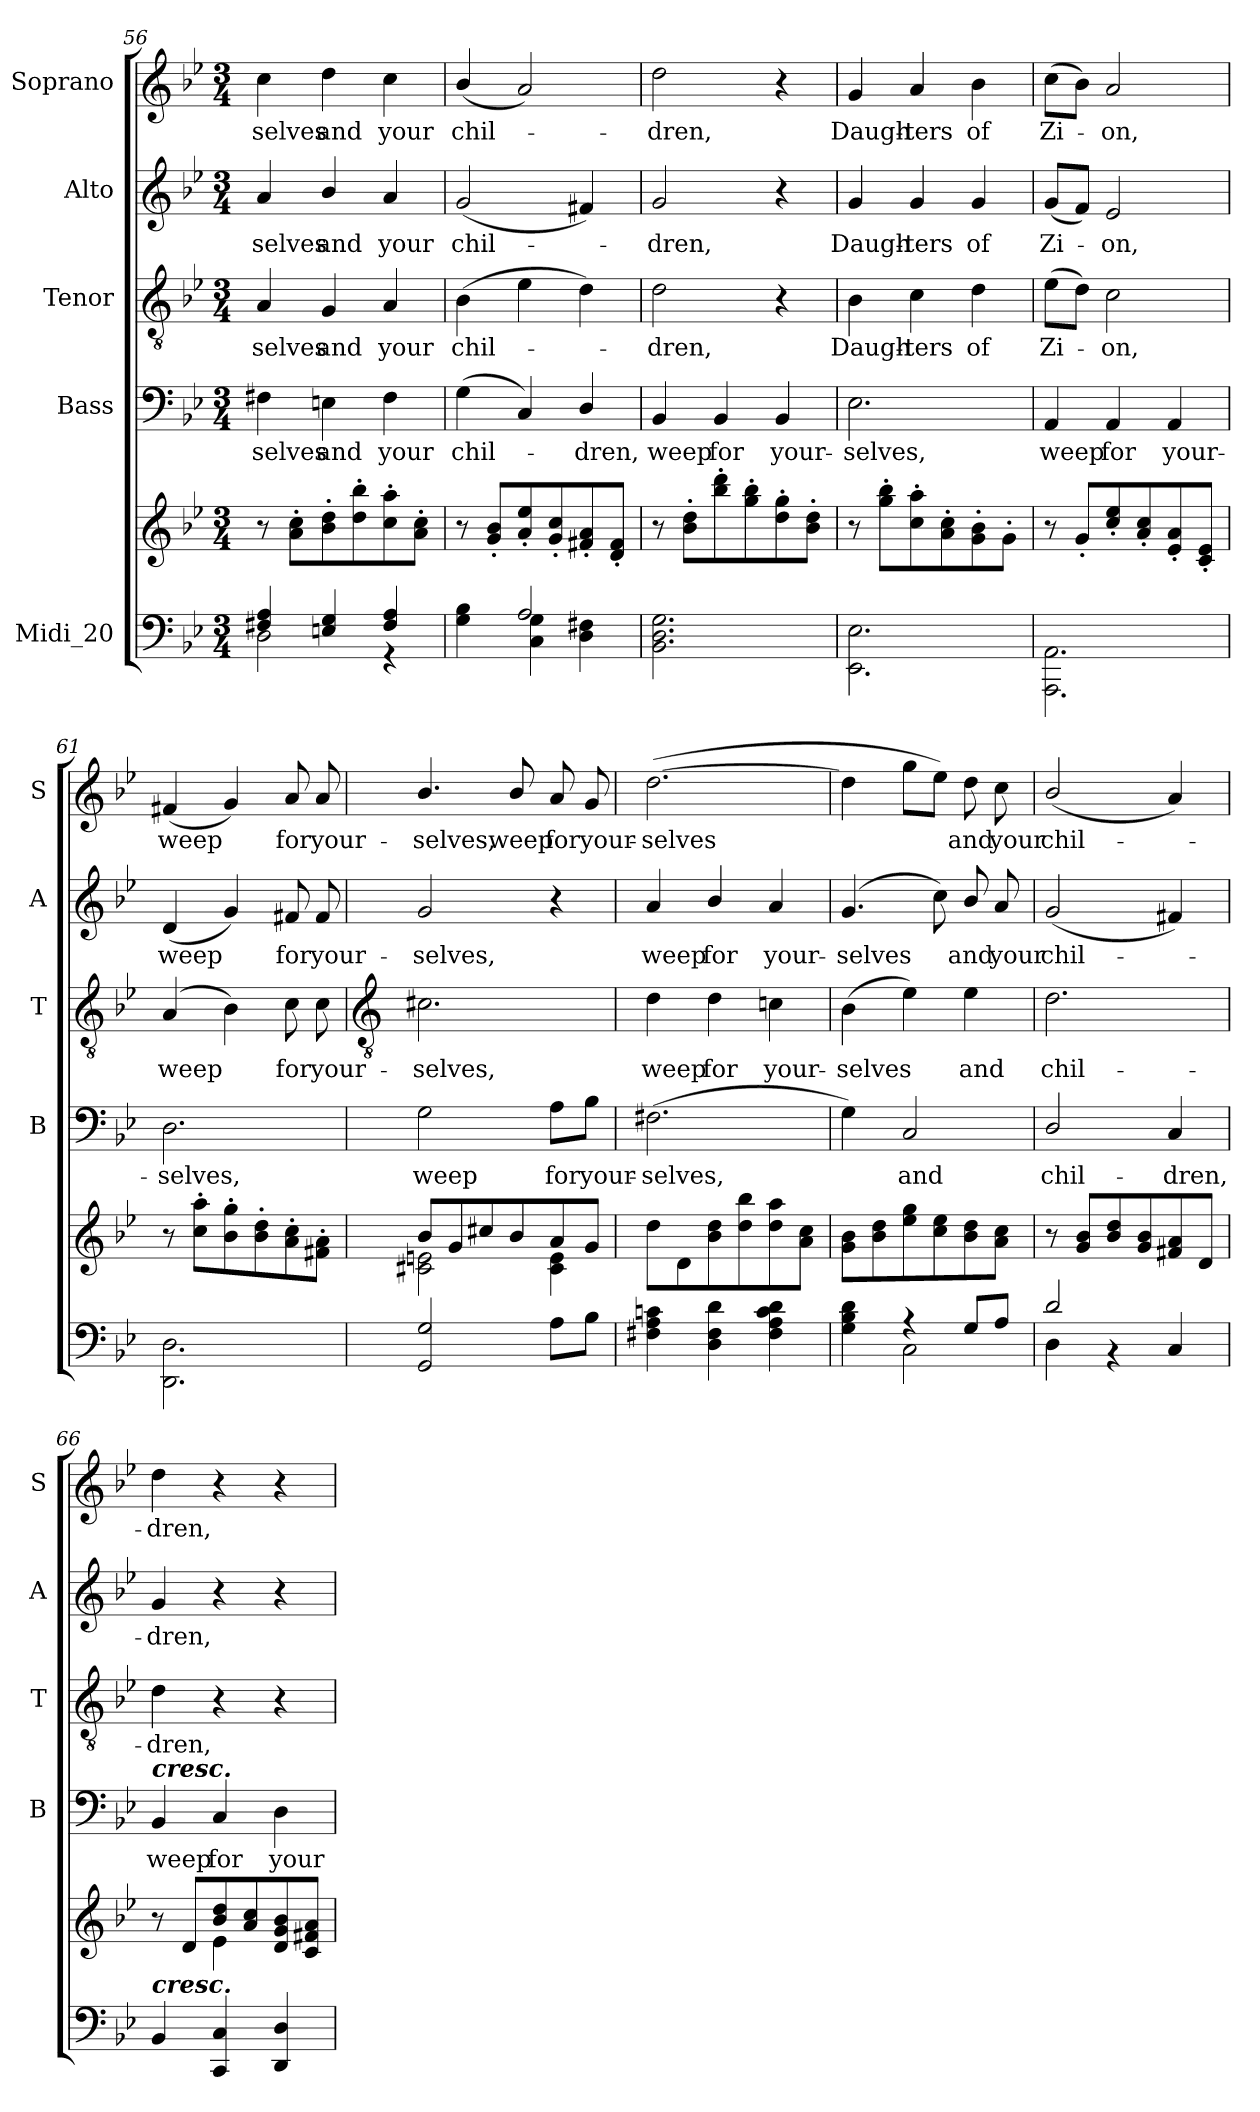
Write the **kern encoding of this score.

**kern	**kern	**kern	**text	**kern	**text	**kern	**text	**kern	**text
*part5	*part5	*part4	*part4	*part3	*part3	*part2	*part2	*part1	*part1
*staff6	*staff5	*staff4	*staff4	*staff3	*staff3	*staff2	*staff2	*staff1	*staff1
*I"Midi_20	*	*I"Bass	*	*I"Tenor	*	*I"Alto	*	*I"Soprano	*
*	*	*I'B	*	*I'T	*	*I'A	*	*I'S	*
!!LO:LB:g=z
*clefF4	*clefG2	*clefF4	*	*clefGv2	*	*clefG2	*	*clefG2	*
*k[b-e-]	*k[b-e-]	*k[b-e-]	*	*k[b-e-]	*	*k[b-e-]	*	*k[b-e-]	*
*B-:	*B-:	*B-:	*	*B-:	*	*B-:	*	*B-:	*
*M3/4	*M3/4	*M3/4	*	*M3/4	*	*M3/4	*	*M3/4	*
=56	=56	=56	=56	=56	=56	=56	=56	=56	=56
*^	*	*	*	*	*	*	*	*	*
!	!	!	!	!LO:LY:b	!	!LO:LY:b	!	!LO:LY:b	!	!LO:LY:b
4F#X/ 4A/	2D	8r	4F#X	-selves	4A	-selves	4a	-selves	4cc	-selves
.	.	8a' 8cc'L	.	.	.	.	.	.	.	.
!	!	!	!	!LO:LY:b	!	!LO:LY:b	!	!LO:LY:b	!	!LO:LY:b
4En/ 4G/	.	8b-' 8dd'	4En	and	4G	and	4b-/	and	4dd	and
.	.	8dd' 8bb-'	.	.	.	.	.	.	.	.
!	!	!	!	!LO:LY:b	!	!LO:LY:b	!	!LO:LY:b	!	!LO:LY:b
4F#/ 4A/	4r	8cc' 8aa'	4F#	your	4A	your	4a	your	4cc	your
.	.	8a' 8cc'J	.	.	.	.	.	.	.	.
=57	=57	=57	=57	=57	=57	=57	=57	=57	=57	=57
!	!	!	!	!LO:LY:b	!	!LO:LY:b	!	!LO:LY:b	!	!LO:LY:b
4ryy	4G 4B-	8r	(<4G	chil-	(>4B-	chil-	(<2g	chil-	(<4b-/	chil-
.	.	8g' 8b-'L	.	.	.	.	.	.	.	.
2A/	4C 4G	8a' 8ee-'	4C)	.	4e-	.	.	.	2a)	.
.	.	8g' 8cc'	.	.	.	.	.	.	.	.
!	!	!	!	!LO:LY:b	!	!	!	!	!	!
.	4D 4F#X	8f#X' 8a'	4D/	dren,	4d)	.	4f#X)	.	.	.
.	.	8d' 8f#'J	.	.	.	.	.	.	.	.
=58	=58	=58	=58	=58	=58	=58	=58	=58	=58	=58
!	!	!	!	!LO:LY:b	!	!LO:LY:b	!	!LO:LY:b	!	!LO:LY:b
2ryy	2.BB- 2.D 2.G	8r	4BB-	weep	2d	dren,	2g	dren,	2dd	dren,
.	.	8b-' 8dd'L	.	.	.	.	.	.	.	.
!	!	!	!	!LO:LY:b	!	!	!	!	!	!
.	.	8bb-' 8ddd'	4BB-	for	.	.	.	.	.	.
.	.	8gg' 8bb-'	.	.	.	.	.	.	.	.
!	!	!	!	!LO:LY:b	!	!	!	!	!	!
4ryy	.	8dd' 8gg'	4BB-	your-	4r	.	4r	.	4r	.
.	.	8b-' 8dd'J	.	.	.	.	.	.	.	.
=59	=59	=59	=59	=59	=59	=59	=59	=59	=59	=59
!LO:N:vis=1	!	!	!	!LO:LY:b	!	!LO:LY:b	!	!LO:LY:b	!	!LO:LY:b
2.ryy	2.EE- 2.E-	8r	2.E-	-selves,	4B-	Daugh-	4g	Daugh-	4g	Daugh-
.	.	8gg' 8bb-'L	.	.	.	.	.	.	.	.
!	!	!	!	!	!	!LO:LY:b	!	!LO:LY:b	!	!LO:LY:b
.	.	8cc' 8aa'	.	.	4c	-ters	4g	-ters	4a	-ters
.	.	8a' 8cc'	.	.	.	.	.	.	.	.
!	!	!	!	!	!	!LO:LY:b	!	!LO:LY:b	!	!LO:LY:b
.	.	8g' 8b-'	.	.	4d	of	4g	of	4b-	of
.	.	8g'J	.	.	.	.	.	.	.	.
=60	=60	=60	=60	=60	=60	=60	=60	=60	=60	=60
!LO:N:vis=1	!	!	!	!LO:LY:b	!	!LO:LY:b	!	!LO:LY:b	!	!LO:LY:b
2.ryy	2.AAA 2.AA	8r	4AA	weep	(>8e-L	Zi-	(<8gL	Zi-	(>8ccL	Zi-
.	.	8g'L	.	.	8dJ)	.	8fJ)	.	8b-J)	.
!	!	!	!	!LO:LY:b	!	!LO:LY:b	!	!LO:LY:b	!	!LO:LY:b
.	.	8cc' 8ee-'	4AA	for	2c	on,	2e-	on,	2a	on,
.	.	8a' 8cc'	.	.	.	.	.	.	.	.
!	!	!	!	!LO:LY:b	!	!	!	!	!	!
.	.	8e-' 8a'	4AA	your-	.	.	.	.	.	.
.	.	8c' 8e-'J	.	.	.	.	.	.	.	.
=61	=61	=61	=61	=61	=61	=61	=61	=61	=61	=61
!LO:N:vis=1	!	!	!	!LO:LY:b	!	!LO:LY:b	!	!LO:LY:b	!	!LO:LY:b
2.ryy	2.DD 2.D	8r	2.D	-selves,	(<4A	weep	(<4d	weep	(<4f#X	weep
.	.	8cc' 8aa'L	.	.	.	.	.	.	.	.
.	.	8b-' 8gg'	.	.	4B-)	.	4g)	.	4g)	.
.	.	8b-' 8dd'	.	.	.	.	.	.	.	.
!	!	!	!	!	!	!LO:LY:b	!	!LO:LY:b	!	!LO:LY:b
.	.	8a' 8cc'	.	.	8c	for	8f#X	for	8a	for
!	!	!	!	!	!	!LO:LY:b	!	!LO:LY:b	!	!LO:LY:b
.	.	8f#X' 8a'J	.	.	8c	your-	8f#	your-	8a	your-
*v	*v	*	*	*	*	*	*	*	*	*
!!LO:LB:g=z
=62	=62	=62	=62	=62	=62	=62	=62	=62	=62
*	*	*	*	*clefGv2	*	*	*	*	*
*	*^	*	*	*	*	*	*	*	*
!	!	!	!	!LO:LY:b	!	!LO:LY:b	!	!LO:LY:b	!	!LO:LY:b
2GG 2G	8b-L	2c#X\ 2en\	2G	weep	2.c#X	-selves,	2g	-selves,	4.b-/	-selves,
.	8g	.	.	.	.	.	.	.	.	.
.	8cc#X	.	.	.	.	.	.	.	.	.
!	!	!	!	!	!	!	!	!	!	!LO:LY:b
.	8b-	.	.	.	.	.	.	.	8b-/	weep
!	!	!	!	!LO:LY:b	!	!	!	!	!	!LO:LY:b
8AL	8a	4c#\ 4e\	8A\L	for	.	.	4r	.	8a	for
!	!	!	!	!LO:LY:b	!	!	!	!	!	!LO:LY:b
8B-J	8gJ	.	8B-\J	your-	.	.	.	.	8g	your-
*	*v	*v	*	*	*	*	*	*	*	*
=63	=63	=63	=63	=63	=63	=63	=63	=63	=63
*^	*	*	*	*	*	*	*	*	*
!	!	!	!	!LO:LY:b	!	!LO:LY:b	!	!LO:LY:b	!	!LO:LY:b
2ryy	4F#X 4A 4cn	8ddL	(>2.F#X	-selves,	4d	weep	4a	weep	(>[2.dd	-selves
.	.	8d	.	.	.	.	.	.	.	.
!	!	!	!	!	!	!LO:LY:b	!	!LO:LY:b	!	!
.	4D 4F# 4d	8b- 8dd	.	.	4d	for	4b-/	for	.	.
.	.	8dd 8bb-	.	.	.	.	.	.	.	.
!	!	!	!	!	!	!LO:LY:b	!	!LO:LY:b	!	!
4ryy	4F# 4A 4c 4d	8dd 8aa	.	.	4cn	your-	4a	your-	.	.
.	.	8a 8ccJ	.	.	.	.	.	.	.	.
=64	=64	=64	=64	=64	=64	=64	=64	=64	=64	=64
!	!	!	!	!	!	!LO:LY:b	!	!LO:LY:b	!	!
4ryy	4G 4B- 4d	8g 8b-L	4G)	.	(>4B-	-selves	(<4.g	-selves	4dd]	.
.	.	8b- 8dd	.	.	.	.	.	.	.	.
!	!	!	!	!LO:LY:b	!	!	!	!	!	!
4r	2C\	8ee- 8gg	2C	and	4e-)	.	.	.	8ggL	.
.	.	8cc 8ee-	.	.	.	.	8cc)	.	8ee-J)	.
!	!	!	!	!	!	!LO:LY:b	!	!LO:LY:b	!	!LO:LY:b
8G/L	.	8b- 8dd	.	.	4e-	and	8b-/	and	8dd	and
!	!	!	!	!	!	!	!	!LO:LY:b	!	!LO:LY:b
8A/J	.	8a 8ccJ	.	.	.	.	8a	your	8cc	your
=65	=65	=65	=65	=65	=65	=65	=65	=65	=65	=65
!	!	!	!	!LO:LY:b	!	!LO:LY:b	!	!LO:LY:b	!	!LO:LY:b
2d/	4D	8r	2D/	chil-	2.d	chil-	(<2g	chil-	(<2b-/	chil-
.	.	8g 8b-L	.	.	.	.	.	.	.	.
.	4r	8b- 8dd	.	.	.	.	.	.	.	.
.	.	8g 8b-	.	.	.	.	.	.	.	.
!	!	!	!	!LO:LY:b	!	!	!	!	!	!
4ryy	4C	8f#X 8a	4C	-dren,	.	.	4f#X)	.	4a)	.
.	.	8dJ	.	.	.	.	.	.	.	.
=66	=66	=66	=66	=66	=66	=66	=66	=66	=66	=66
*	*	*^	*	*	*	*	*	*	*	*
!	!	!	!	!LO:TX:a:Bi:t=cresc.	!	!	!	!	!	!	!
!LO:TX:a:Bi:t=cresc.	!	!	!	!	!	!	!	!	!	!	!
!	!	!	!	!	!LO:LY:b	!	!LO:LY:b	!	!LO:LY:b	!	!LO:LY:b
4ryy	4BB-	8r	4ryy	4BB-	weep	4d	-dren,	4g	dren,	4dd	dren,
.	.	8dL	.	.	.	.	.	.	.	.	.
!	!	!	!	!	!LO:LY:b	!	!	!	!	!	!
4ryy	4CC 4C	8b- 8dd	4e-\	4C	for	4r	.	4r	.	4r	.
.	.	8a 8cc	.	.	.	.	.	.	.	.	.
!	!	!	!	!	!LO:LY:b	!	!	!	!	!	!
4ryy	4DD 4D	8d 8g 8b-	4ryy	4D	your-	4r	.	4r	.	4r	.
.	.	8c 8f#X 8aJ	.	.	.	.	.	.	.	.	.
*v	*v	*	*	*	*	*	*	*	*	*	*
*	*v	*v	*	*	*	*	*	*	*	*
=	=	=	=	=	=	=	=	=	=
*-	*-	*-	*-	*-	*-	*-	*-	*-	*-
